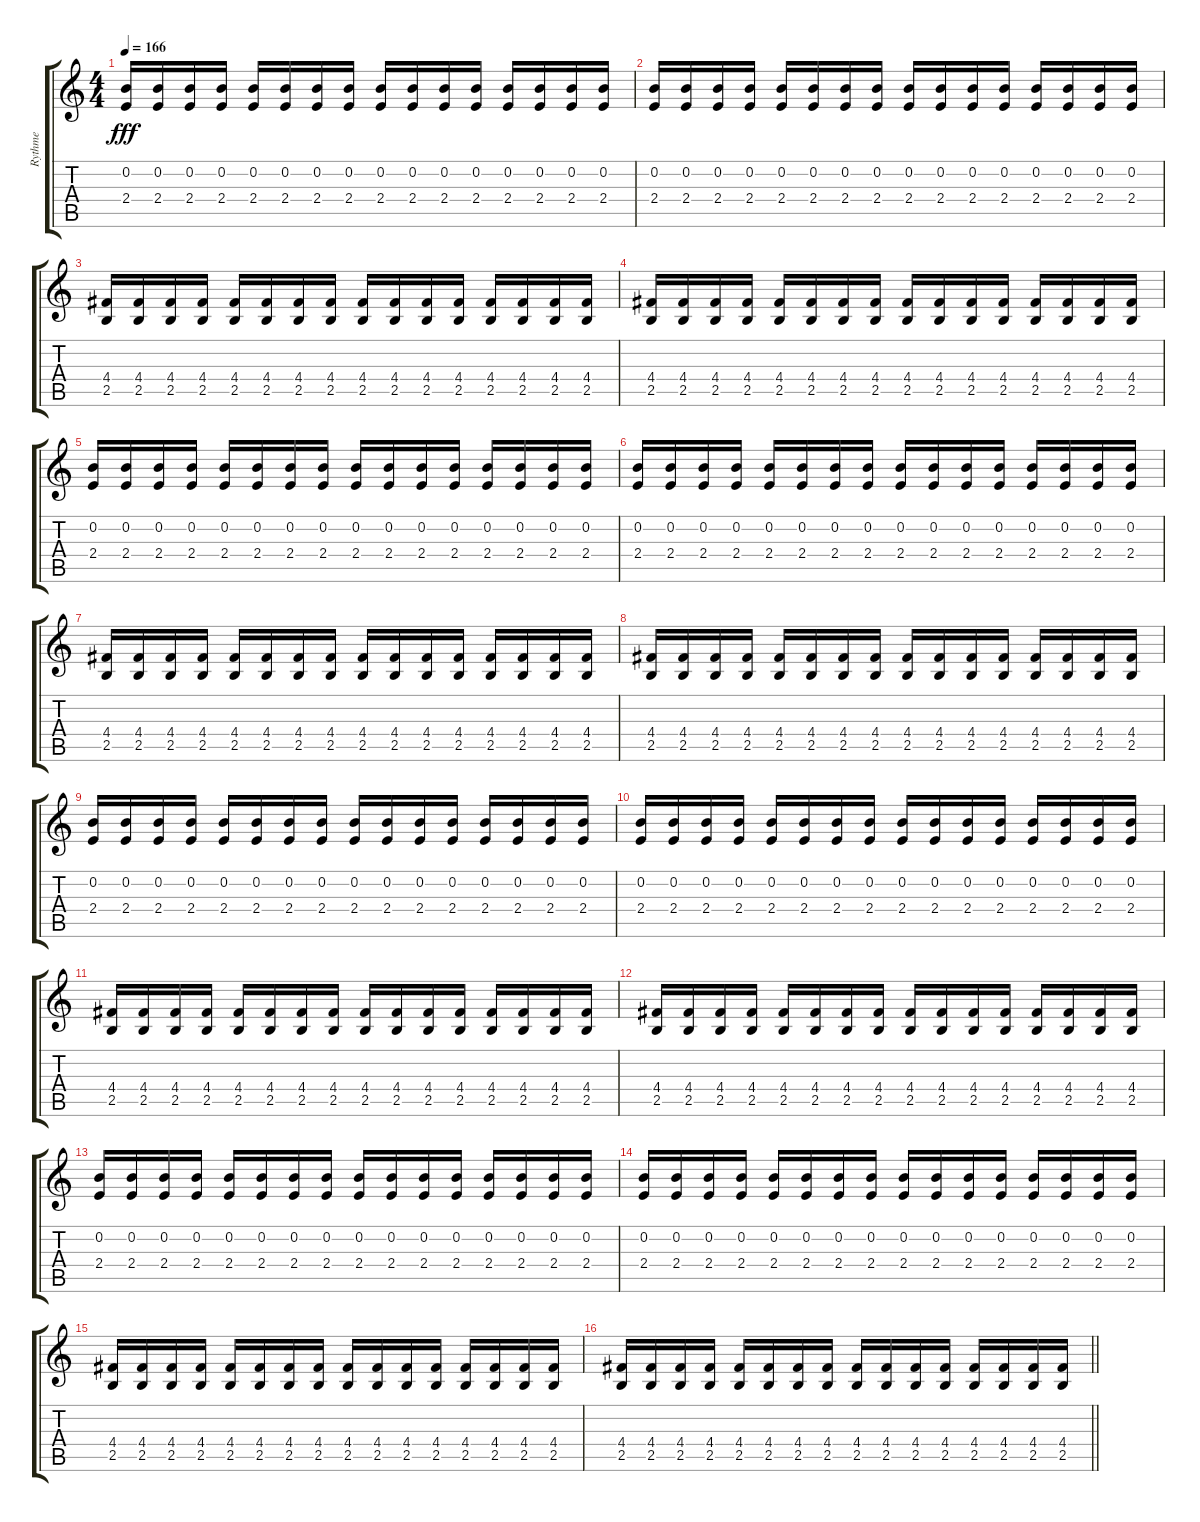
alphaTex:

\track ("Rythme" "Rythme") {instrument distortionguitar}
\staff {score tabs}
\tuning (E4 B3 G3 D3 A2 E2) {hide}
\ts (4 4)
\tempo 166
\clef g2
\ks c
(0.2 2.4).16{dy fff} (0.2 2.4).16 (0.2 2.4).16 (0.2 2.4).16 (0.2 2.4).16 (0.2 2.4).16 (0.2 2.4).16 (0.2 2.4).16 (0.2 2.4).16 (0.2 2.4).16 (0.2 2.4).16 (0.2 2.4).16 (0.2 2.4).16 (0.2 2.4).16 (0.2 2.4).16 (0.2 2.4).16 |
(0.2 2.4).16 (0.2 2.4).16 (0.2 2.4).16 (0.2 2.4).16 (0.2 2.4).16 (0.2 2.4).16 (0.2 2.4).16 (0.2 2.4).16 (0.2 2.4).16 (0.2 2.4).16 (0.2 2.4).16 (0.2 2.4).16 (0.2 2.4).16 (0.2 2.4).16 (0.2 2.4).16 (0.2 2.4).16 |
(4.4 2.5).16 (4.4 2.5).16 (4.4 2.5).16 (4.4 2.5).16 (4.4 2.5).16 (4.4 2.5).16 (4.4 2.5).16 (4.4 2.5).16 (4.4 2.5).16 (4.4 2.5).16 (4.4 2.5).16 (4.4 2.5).16 (4.4 2.5).16 (4.4 2.5).16 (4.4 2.5).16 (4.4 2.5).16 |
(4.4 2.5).16 (4.4 2.5).16 (4.4 2.5).16 (4.4 2.5).16 (4.4 2.5).16 (4.4 2.5).16 (4.4 2.5).16 (4.4 2.5).16 (4.4 2.5).16 (4.4 2.5).16 (4.4 2.5).16 (4.4 2.5).16 (4.4 2.5).16 (4.4 2.5).16 (4.4 2.5).16 (4.4 2.5).16 |
(0.2 2.4).16 (0.2 2.4).16 (0.2 2.4).16 (0.2 2.4).16 (0.2 2.4).16 (0.2 2.4).16 (0.2 2.4).16 (0.2 2.4).16 (0.2 2.4).16 (0.2 2.4).16 (0.2 2.4).16 (0.2 2.4).16 (0.2 2.4).16 (0.2 2.4).16 (0.2 2.4).16 (0.2 2.4).16 |
(0.2 2.4).16 (0.2 2.4).16 (0.2 2.4).16 (0.2 2.4).16 (0.2 2.4).16 (0.2 2.4).16 (0.2 2.4).16 (0.2 2.4).16 (0.2 2.4).16 (0.2 2.4).16 (0.2 2.4).16 (0.2 2.4).16 (0.2 2.4).16 (0.2 2.4).16 (0.2 2.4).16 (0.2 2.4).16 |
(4.4 2.5).16 (4.4 2.5).16 (4.4 2.5).16 (4.4 2.5).16 (4.4 2.5).16 (4.4 2.5).16 (4.4 2.5).16 (4.4 2.5).16 (4.4 2.5).16 (4.4 2.5).16 (4.4 2.5).16 (4.4 2.5).16 (4.4 2.5).16 (4.4 2.5).16 (4.4 2.5).16 (4.4 2.5).16 |
(4.4 2.5).16 (4.4 2.5).16 (4.4 2.5).16 (4.4 2.5).16 (4.4 2.5).16 (4.4 2.5).16 (4.4 2.5).16 (4.4 2.5).16 (4.4 2.5).16 (4.4 2.5).16 (4.4 2.5).16 (4.4 2.5).16 (4.4 2.5).16 (4.4 2.5).16 (4.4 2.5).16 (4.4 2.5).16 |
(0.2 2.4).16 (0.2 2.4).16 (0.2 2.4).16 (0.2 2.4).16 (0.2 2.4).16 (0.2 2.4).16 (0.2 2.4).16 (0.2 2.4).16 (0.2 2.4).16 (0.2 2.4).16 (0.2 2.4).16 (0.2 2.4).16 (0.2 2.4).16 (0.2 2.4).16 (0.2 2.4).16 (0.2 2.4).16 |
(0.2 2.4).16 (0.2 2.4).16 (0.2 2.4).16 (0.2 2.4).16 (0.2 2.4).16 (0.2 2.4).16 (0.2 2.4).16 (0.2 2.4).16 (0.2 2.4).16 (0.2 2.4).16 (0.2 2.4).16 (0.2 2.4).16 (0.2 2.4).16 (0.2 2.4).16 (0.2 2.4).16 (0.2 2.4).16 |
(4.4 2.5).16 (4.4 2.5).16 (4.4 2.5).16 (4.4 2.5).16 (4.4 2.5).16 (4.4 2.5).16 (4.4 2.5).16 (4.4 2.5).16 (4.4 2.5).16 (4.4 2.5).16 (4.4 2.5).16 (4.4 2.5).16 (4.4 2.5).16 (4.4 2.5).16 (4.4 2.5).16 (4.4 2.5).16 |
(4.4 2.5).16 (4.4 2.5).16 (4.4 2.5).16 (4.4 2.5).16 (4.4 2.5).16 (4.4 2.5).16 (4.4 2.5).16 (4.4 2.5).16 (4.4 2.5).16 (4.4 2.5).16 (4.4 2.5).16 (4.4 2.5).16 (4.4 2.5).16 (4.4 2.5).16 (4.4 2.5).16 (4.4 2.5).16 |
(0.2 2.4).16 (0.2 2.4).16 (0.2 2.4).16 (0.2 2.4).16 (0.2 2.4).16 (0.2 2.4).16 (0.2 2.4).16 (0.2 2.4).16 (0.2 2.4).16 (0.2 2.4).16 (0.2 2.4).16 (0.2 2.4).16 (0.2 2.4).16 (0.2 2.4).16 (0.2 2.4).16 (0.2 2.4).16 |
(0.2 2.4).16 (0.2 2.4).16 (0.2 2.4).16 (0.2 2.4).16 (0.2 2.4).16 (0.2 2.4).16 (0.2 2.4).16 (0.2 2.4).16 (0.2 2.4).16 (0.2 2.4).16 (0.2 2.4).16 (0.2 2.4).16 (0.2 2.4).16 (0.2 2.4).16 (0.2 2.4).16 (0.2 2.4).16 |
(4.4 2.5).16 (4.4 2.5).16 (4.4 2.5).16 (4.4 2.5).16 (4.4 2.5).16 (4.4 2.5).16 (4.4 2.5).16 (4.4 2.5).16 (4.4 2.5).16 (4.4 2.5).16 (4.4 2.5).16 (4.4 2.5).16 (4.4 2.5).16 (4.4 2.5).16 (4.4 2.5).16 (4.4 2.5).16 |
\barLineRight lightlight
(4.4 2.5).16 (4.4 2.5).16 (4.4 2.5).16 (4.4 2.5).16 (4.4 2.5).16 (4.4 2.5).16 (4.4 2.5).16 (4.4 2.5).16 (4.4 2.5).16 (4.4 2.5).16 (4.4 2.5).16 (4.4 2.5).16 (4.4 2.5).16 (4.4 2.5).16 (4.4 2.5).16 (4.4 2.5).16
